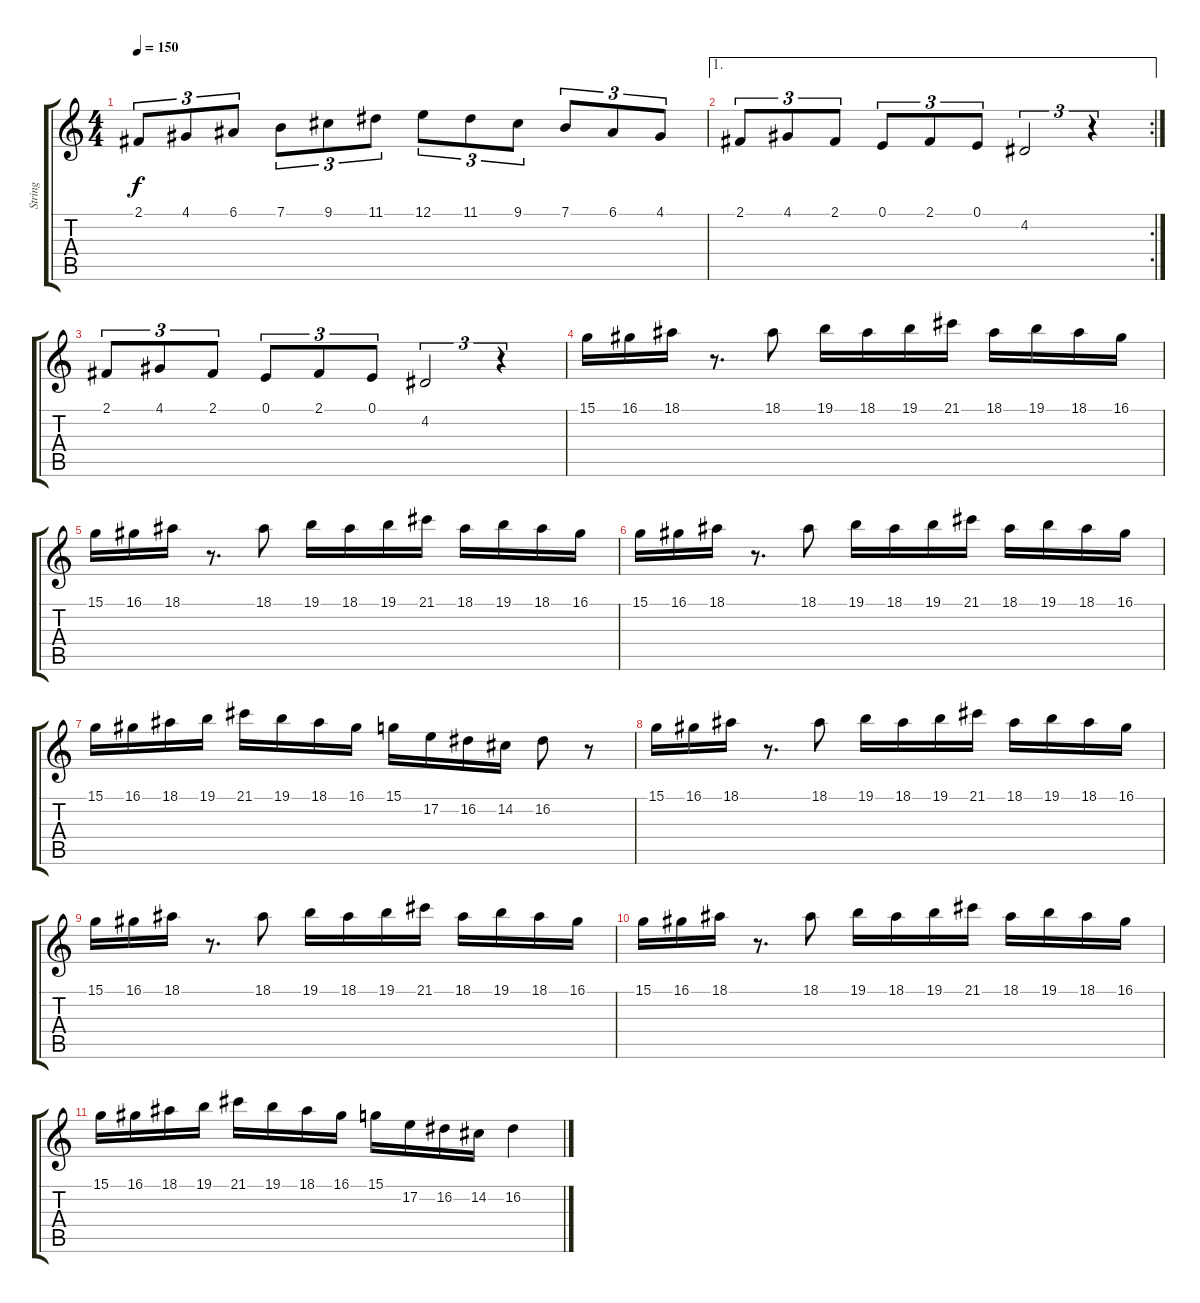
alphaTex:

\track ("String" "String") {instrument stringensemble1}
\staff {score tabs}
\tuning (E4 B3 G3 D3 A2 E2) {hide}
\ts (4 4)
\tempo 150
\clef g2
\ks c
2.1.8{tu (3 2) dy f} 4.1.8{tu (3 2)} 6.1.8{tu (3 2)} 7.1.8{tu (3 2)} 9.1.8{tu (3 2)} 11.1.8{tu (3 2)} 12.1.8{tu (3 2)} 11.1.8{tu (3 2)} 9.1.8{tu (3 2)} 7.1.8{tu (3 2)} 6.1.8{tu (3 2)} 4.1.8{tu (3 2)} |
\ae 1
\rc 2
2.1.8{tu (3 2)} 4.1.8{tu (3 2)} 2.1.8{tu (3 2)} 0.1.8{tu (3 2)} 2.1.8{tu (3 2)} 0.1.8{tu (3 2)} 4.2.2{tu (3 2)} r.4{tu (3 2)} |
2.1.8{tu (3 2)} 4.1.8{tu (3 2)} 2.1.8{tu (3 2)} 0.1.8{tu (3 2)} 2.1.8{tu (3 2)} 0.1.8{tu (3 2)} 4.2.2{tu (3 2)} r.4{tu (3 2)} |
15.1.16 16.1.16 18.1.16 r.8{d} 18.1.8 19.1.16 18.1.16 19.1.16 21.1.16 18.1.16 19.1.16 18.1.16 16.1.16 |
15.1.16 16.1.16 18.1.16 r.8{d} 18.1.8 19.1.16 18.1.16 19.1.16 21.1.16 18.1.16 19.1.16 18.1.16 16.1.16 |
15.1.16 16.1.16 18.1.16 r.8{d} 18.1.8 19.1.16 18.1.16 19.1.16 21.1.16 18.1.16 19.1.16 18.1.16 16.1.16 |
15.1.16 16.1.16 18.1.16 19.1.16 21.1.16 19.1.16 18.1.16 16.1.16 15.1.16 17.2.16 16.2.16 14.2.16 16.2.8 r.8 |
15.1.16 16.1.16 18.1.16 r.8{d} 18.1.8 19.1.16 18.1.16 19.1.16 21.1.16 18.1.16 19.1.16 18.1.16 16.1.16 |
15.1.16 16.1.16 18.1.16 r.8{d} 18.1.8 19.1.16 18.1.16 19.1.16 21.1.16 18.1.16 19.1.16 18.1.16 16.1.16 |
15.1.16 16.1.16 18.1.16 r.8{d} 18.1.8 19.1.16 18.1.16 19.1.16 21.1.16 18.1.16 19.1.16 18.1.16 16.1.16 |
15.1.16 16.1.16 18.1.16 19.1.16 21.1.16 19.1.16 18.1.16 16.1.16 15.1.16 17.2.16 16.2.16 14.2.16 16.2.4
